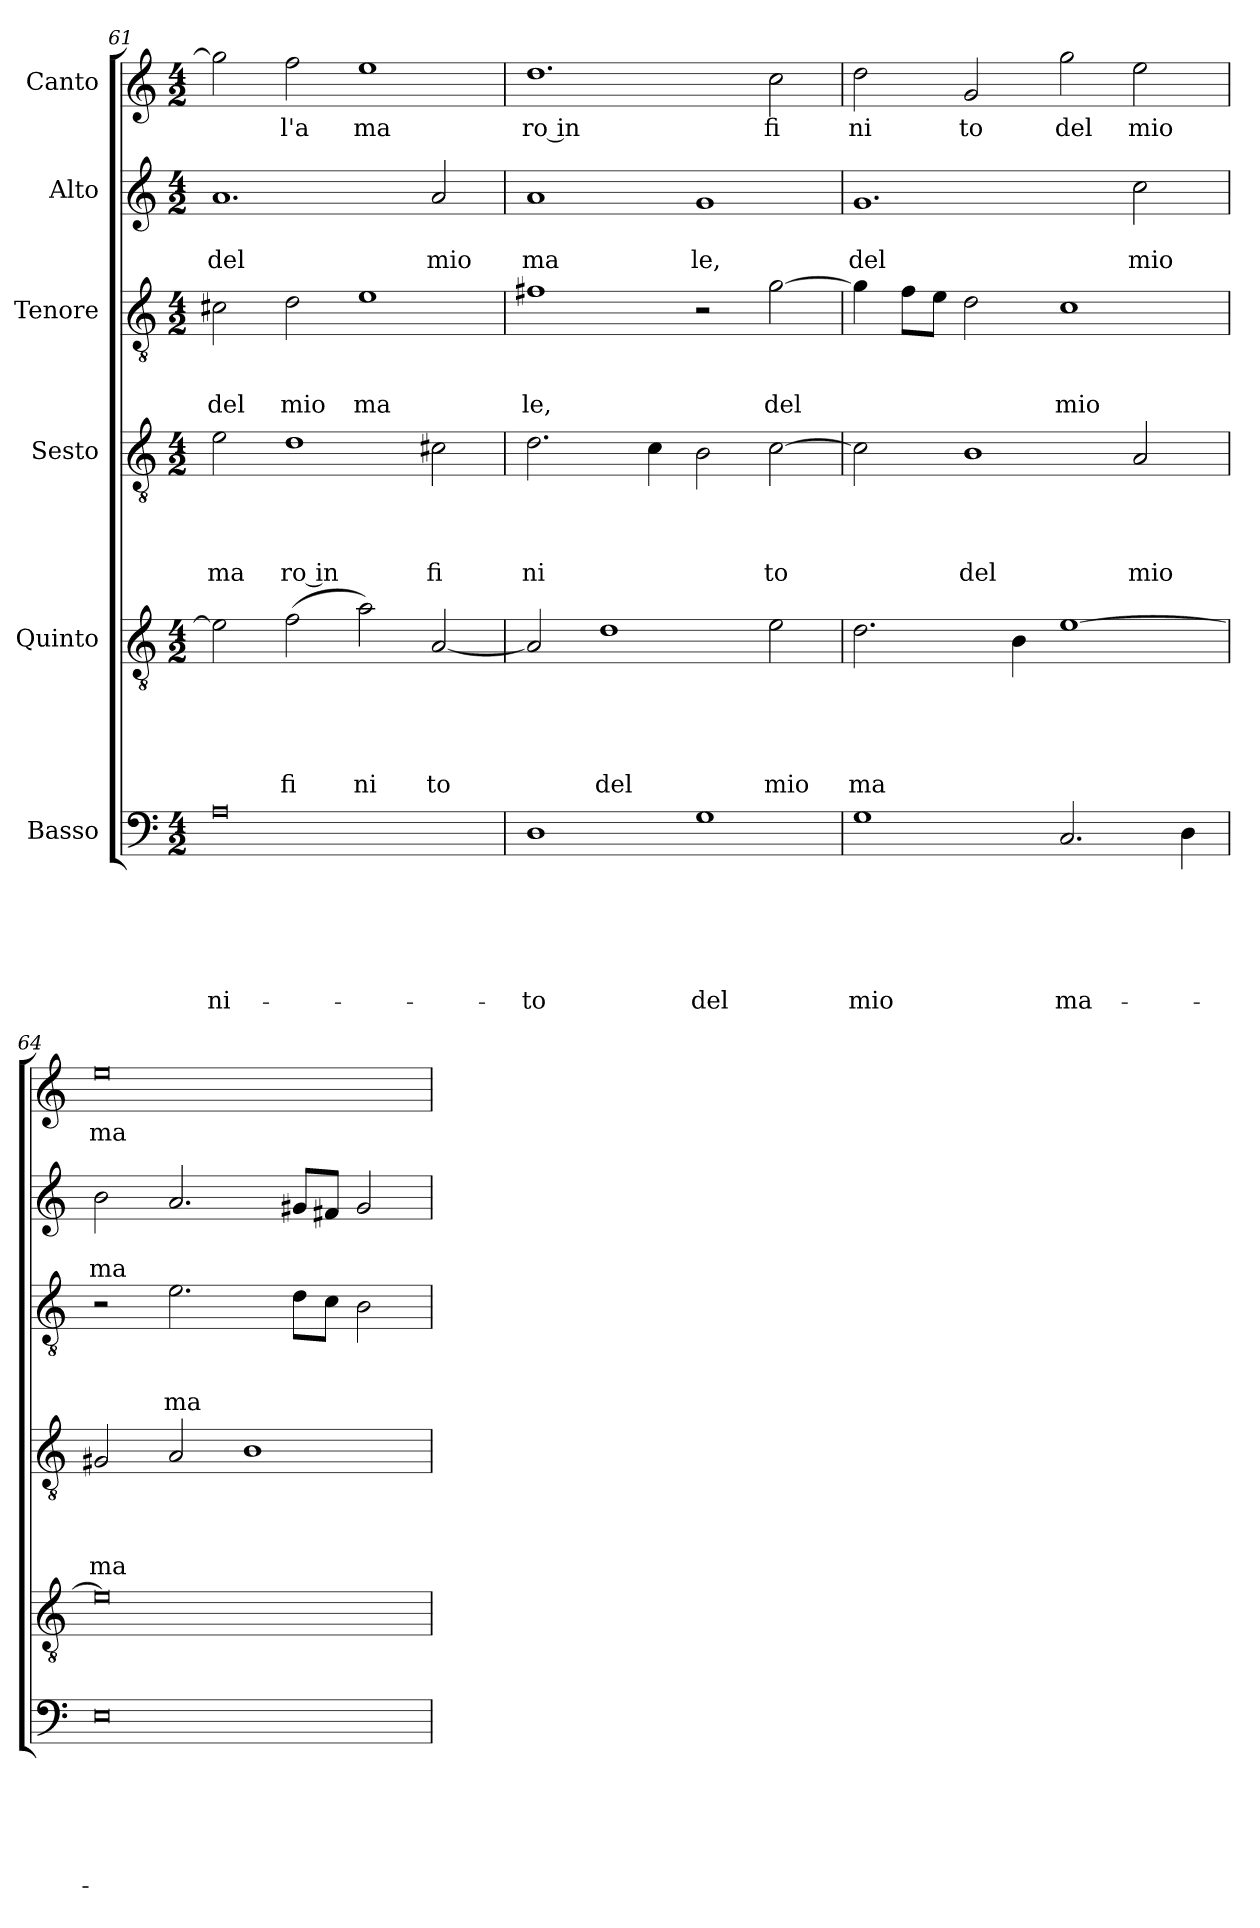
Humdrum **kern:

**kern	**text	**text	**text	**text	**text	**text	**kern	**text	**text	**text	**text	**text	**kern	**text	**text	**text	**text	**kern	**text	**text	**text	**kern	**text	**text	**kern	**text
*part6	*part6	*part6	*part6	*part6	*part6	*part6	*part5	*part5	*part5	*part5	*part5	*part5	*part4	*part4	*part4	*part4	*part4	*part3	*part3	*part3	*part3	*part2	*part2	*part2	*part1	*part1
*staff6	*staff6	*staff6	*staff6	*staff6	*staff6	*staff6	*staff5	*staff5	*staff5	*staff5	*staff5	*staff5	*staff4	*staff4	*staff4	*staff4	*staff4	*staff3	*staff3	*staff3	*staff3	*staff2	*staff2	*staff2	*staff1	*staff1
*I"Basso	*	*	*	*	*	*	*I"Quinto	*	*	*	*	*	*I"Sesto	*	*	*	*	*I"Tenore	*	*	*	*I"Alto	*	*	*I"Canto	*
*clefF4	*	*	*	*	*	*	*clefGv2	*	*	*	*	*	*clefGv2	*	*	*	*	*clefGv2	*	*	*	*clefG2	*	*	*clefG2	*
*k[]	*	*	*	*	*	*	*k[]	*	*	*	*	*	*k[]	*	*	*	*	*k[]	*	*	*	*k[]	*	*	*k[]	*
*C:	*	*	*	*	*	*	*C:	*	*	*	*	*	*C:	*	*	*	*	*C:	*	*	*	*C:	*	*	*C:	*
*M4/2	*	*	*	*	*	*	*M4/2	*	*	*	*	*	*M4/2	*	*	*	*	*M4/2	*	*	*	*M4/2	*	*	*M4/2	*
=61	=61	=61	=61	=61	=61	=61	=61	=61	=61	=61	=61	=61	=61	=61	=61	=61	=61	=61	=61	=61	=61	=61	=61	=61	=61	=61
!	!	!	!	!	!	!LO:LY:b	!	!	!	!	!	!	!	!	!	!	!LO:LY:b	!	!	!	!LO:LY:b	!	!	!LO:LY:b	!	!
0A	.	.	.	.	.	-ni-	2e\]	.	.	.	.	.	2e\	.	.	.	ma	2c#X\	.	.	del	1.a	.	del	2gg\]	.
!	!	!	!	!	!	!	!	!	!	!	!	!LO:LY:b	!	!	!	!	!LO:LY:b:rj	!	!	!	!LO:LY:b	!	!	!	!	!LO:LY:b
.	.	.	.	.	.	.	(>2f\	.	.	.	.	fi	1d	.	.	.	ro in	2d\	.	.	mio	.	.	.	2ff\	l'a
!	!	!	!	!	!	!	!	!	!	!	!	!LO:LY:b	!	!	!	!	!	!	!	!	!LO:LY:b	!	!	!	!	!LO:LY:b
.	.	.	.	.	.	.	2a\)	.	.	.	.	ni	.	.	.	.	.	1e	.	.	ma	.	.	.	1ee	ma
!	!	!	!	!	!	!	!	!	!	!	!	!LO:LY:b	!	!	!	!	!LO:LY:b	!	!	!	!	!	!	!LO:LY:b	!	!
.	.	.	.	.	.	.	[<2A/	.	.	.	.	to	2c#X\	.	.	.	fi	.	.	.	.	2a/	.	mio	.	.
=62	=62	=62	=62	=62	=62	=62	=62	=62	=62	=62	=62	=62	=62	=62	=62	=62	=62	=62	=62	=62	=62	=62	=62	=62	=62	=62
!	!	!	!	!	!	!LO:LY:b	!	!	!	!	!	!	!	!	!	!	!LO:LY:b	!	!	!	!LO:LY:b	!	!	!LO:LY:b	!	!LO:LY:b:rj
1D	.	.	.	.	.	-to	2A/]	.	.	.	.	.	2.d\	.	.	.	ni	1f#X	.	.	le,	1a	.	ma	1.dd	ro in
!	!	!	!	!	!	!	!	!	!	!	!	!LO:LY:b	!	!	!	!	!	!	!	!	!	!	!	!	!	!
.	.	.	.	.	.	.	1d	.	.	.	.	del	.	.	.	.	.	.	.	.	.	.	.	.	.	.
.	.	.	.	.	.	.	.	.	.	.	.	.	4c\	.	.	.	.	.	.	.	.	.	.	.	.	.
!	!	!	!	!	!	!LO:LY:b	!	!	!	!	!	!	!	!	!	!	!	!	!	!	!	!	!	!LO:LY:b	!	!
1G	.	.	.	.	.	del	.	.	.	.	.	.	2B\	.	.	.	.	2r	.	.	.	1g	.	le,	.	.
!	!	!	!	!	!	!	!	!	!	!	!	!LO:LY:b	!	!	!	!	!LO:LY:b	!	!	!	!LO:LY:b	!	!	!	!	!LO:LY:b
.	.	.	.	.	.	.	2e\	.	.	.	.	mio	[>2c\	.	.	.	to	[>2g\	.	.	del	.	.	.	2cc\	fi
=63	=63	=63	=63	=63	=63	=63	=63	=63	=63	=63	=63	=63	=63	=63	=63	=63	=63	=63	=63	=63	=63	=63	=63	=63	=63	=63
!	!	!	!	!	!	!LO:LY:b	!	!	!	!	!	!LO:LY:b	!	!	!	!	!	!	!	!	!	!	!	!LO:LY:b	!	!LO:LY:b
1G	.	.	.	.	.	mio	2.d\	.	.	.	.	ma	2c\]	.	.	.	.	4g\]	.	.	.	1.g	.	del	2dd\	ni
.	.	.	.	.	.	.	.	.	.	.	.	.	.	.	.	.	.	8f\L	.	.	.	.	.	.	.	.
.	.	.	.	.	.	.	.	.	.	.	.	.	.	.	.	.	.	8e\J	.	.	.	.	.	.	.	.
!	!	!	!	!	!	!	!	!	!	!	!	!	!	!	!	!	!LO:LY:b	!	!	!	!	!	!	!	!	!LO:LY:b
.	.	.	.	.	.	.	.	.	.	.	.	.	1B	.	.	.	del	2d\	.	.	.	.	.	.	2g/	to
.	.	.	.	.	.	.	4B\	.	.	.	.	.	.	.	.	.	.	.	.	.	.	.	.	.	.	.
!	!	!	!	!	!	!LO:LY:b	!	!	!	!	!	!	!	!	!	!	!	!	!	!	!LO:LY:b	!	!	!	!	!LO:LY:b
2.C/	.	.	.	.	.	ma-	[>1e	.	.	.	.	.	.	.	.	.	.	1c	.	.	mio	.	.	.	2gg\	del
!	!	!	!	!	!	!	!	!	!	!	!	!	!	!	!	!	!LO:LY:b	!	!	!	!	!	!	!LO:LY:b	!	!LO:LY:b
.	.	.	.	.	.	.	.	.	.	.	.	.	2A/	.	.	.	mio	.	.	.	.	2cc\	.	mio	2ee\	mio
4D\	.	.	.	.	.	.	.	.	.	.	.	.	.	.	.	.	.	.	.	.	.	.	.	.	.	.
=64	=64	=64	=64	=64	=64	=64	=64	=64	=64	=64	=64	=64	=64	=64	=64	=64	=64	=64	=64	=64	=64	=64	=64	=64	=64	=64
!	!	!	!	!	!	!	!	!	!	!	!	!	!	!	!	!	!LO:LY:b	!	!	!	!	!	!	!LO:LY:b	!	!LO:LY:b
0E	.	.	.	.	.	.	0e]	.	.	.	.	.	2G#X/	.	.	.	ma	2r	.	.	.	2b\	.	ma	0ee	ma
!	!	!	!	!	!	!	!	!	!	!	!	!	!	!	!	!	!	!	!	!	!LO:LY:b	!	!	!	!	!
.	.	.	.	.	.	.	.	.	.	.	.	.	2A/	.	.	.	.	2.e\	.	.	ma	2.a/	.	.	.	.
.	.	.	.	.	.	.	.	.	.	.	.	.	1B	.	.	.	.	.	.	.	.	.	.	.	.	.
.	.	.	.	.	.	.	.	.	.	.	.	.	.	.	.	.	.	8d\L	.	.	.	8g#X/L	.	.	.	.
.	.	.	.	.	.	.	.	.	.	.	.	.	.	.	.	.	.	8c\J	.	.	.	8f#X/J	.	.	.	.
.	.	.	.	.	.	.	.	.	.	.	.	.	.	.	.	.	.	2B\	.	.	.	2g#/	.	.	.	.
=	=	=	=	=	=	=	=	=	=	=	=	=	=	=	=	=	=	=	=	=	=	=	=	=	=	=
*-	*-	*-	*-	*-	*-	*-	*-	*-	*-	*-	*-	*-	*-	*-	*-	*-	*-	*-	*-	*-	*-	*-	*-	*-	*-	*-
